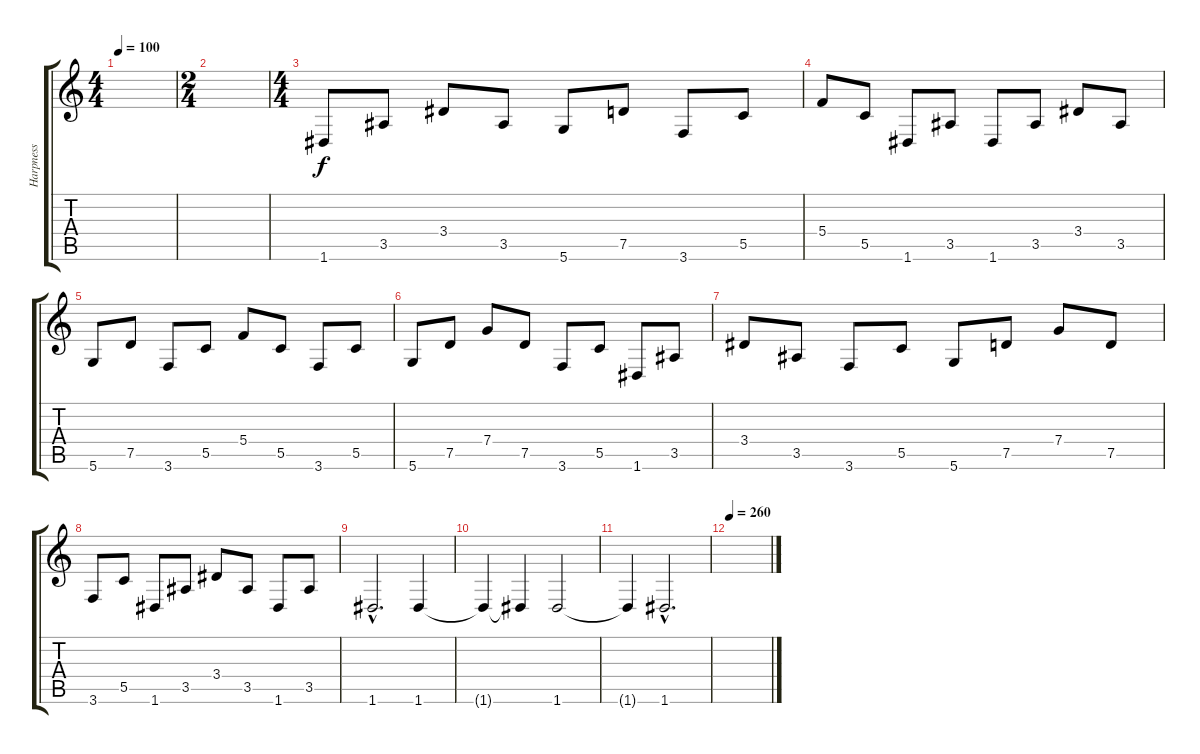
\track ("Harpness" "Harpness") {instrument orchestralharp}
\staff {score tabs}
\tuning (D5 A4 F4 C4 G3 D3) {hide}
\ts (4 4)
\tempo 100
\clef g2
\ks c
|
\ts (2 4)
|
\ts (4 4)
1.6.8 3.5.8 3.4.8 3.5.8 5.6.8 7.5.8 3.6.8 5.5.8 |
5.4.8 5.5.8 1.6.8 3.5.8 1.6.8 3.5.8 3.4.8 3.5.8 |
5.6.8 7.5.8 3.6.8 5.5.8 5.4.8 5.5.8 3.6.8 5.5.8 |
5.6.8 7.5.8 7.4.8 7.5.8 3.6.8 5.5.8 1.6.8 3.5.8 |
3.4.8 3.5.8 3.6.8 5.5.8 5.6.8 7.5.8 7.4.8 7.5.8 |
3.6.8 5.5.8 1.6.8 3.5.8 3.4.8 3.5.8 1.6.8 3.5.8 |
1.6{hac}.2{d} 1.6.4 |
1.6{t}.4 1.6{t}.4 1.6.2 |
1.6{t}.4 1.6{hac}.2{d} |
\tempo 260
